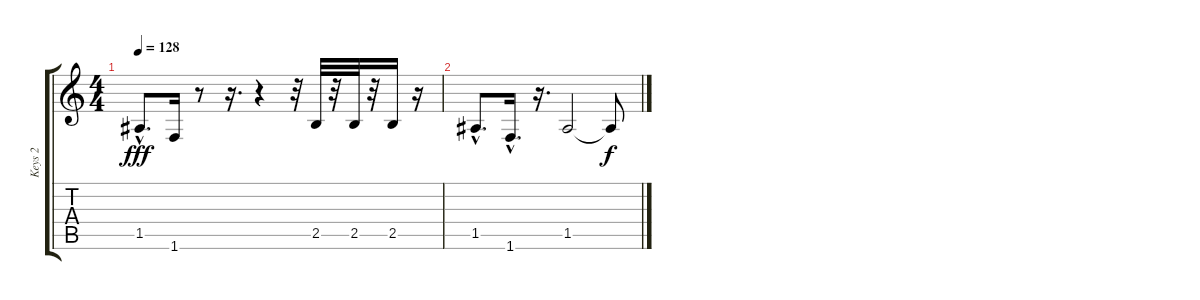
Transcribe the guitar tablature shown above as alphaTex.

\track ("Keys 2" "Keys 2") {instrument fretlessbass}
\staff {score tabs}
\tuning (E4 B3 G3 D3 A2 E2) {hide}
\ts (4 4)
\tempo 128
\clef g2
\ks c
1.5{hac}.8{d dy fff} 1.6.16 r.8 r.16{d} r.4 r.32 2.5.32 r.32 2.5.32 r.32 2.5.16 r.16 |
1.5{hac}.8{d} 1.6{hac}.16{d} r.16{d} 1.5.2 1.5{t}.8{dy f}
